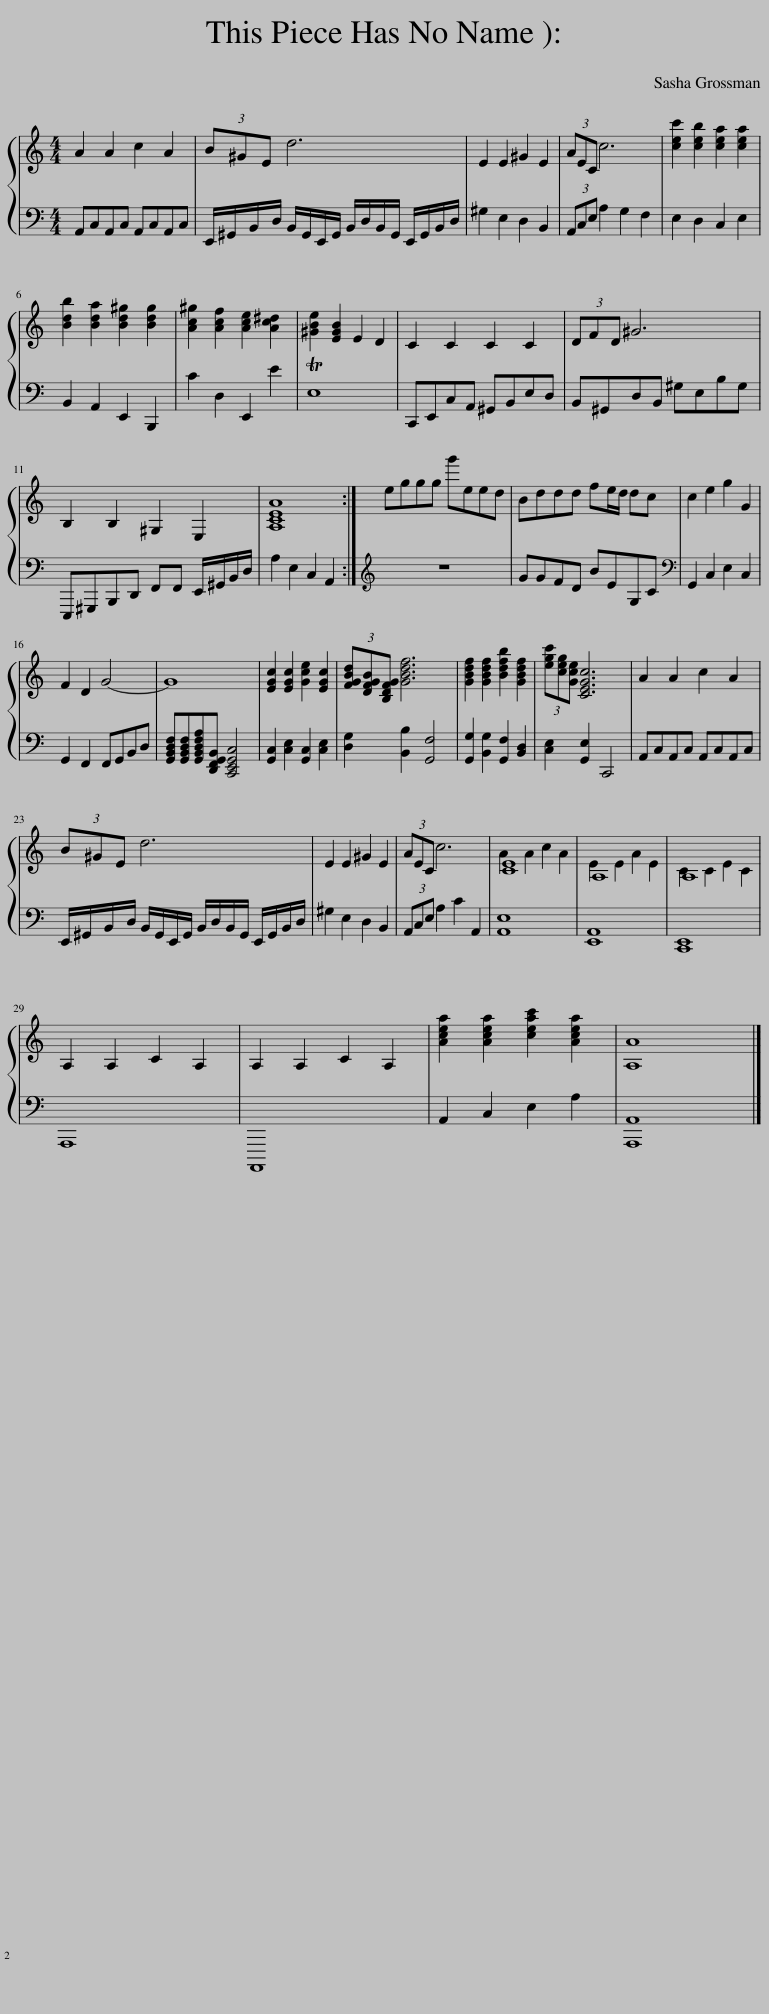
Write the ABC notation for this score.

X:1
%%score { ( 1 3 ) | 2 }
L:1/8
M:4/4
I:linebreak $
K:C
V:1 treble
V:3 treble
V:2 bass
V:1
 A2 A2 c2 A2 | (3B^GE d6 | E2 E2 ^G2 E2 | (3AEC c6 | [cec']2 [ceb]2 [cea]2 [cea]2 |$ %5
 [Bdb]2 [Bda]2 [Bd^g]2 [Bdg]2 | [Ac^g]2 [Acf]2 [Ace]2 [Ac^d]2 | [^GBe]2 [EGB]2 E2 D2 | C2 C2 C2 C2 | (3DFD ^G6 |$ %10
 B,2 B,2 ^G,2 E,2 | [A,CEA]8 :| eggg g'eed | Bddd fe/d/ dc | c2 e2 g2 G2 |$ %15
 F2 D2 G4- | G8 | [EGc]2 [EGc]2 [Gce]2 [EGc]2 | (3[FGBd][DFGB][B,DFG] [GBdf]6 | [GBdf]2 [GBdf]2 [Bdfb]2 [GBdf]2 | %20
 (3[egc'][ceg][Gce] [CEGc]6 | A2 A2 c2 A2 |$ (3B^GE d6 | E2 E2 ^G2 E2 | (3AEC c6 | %25
 [CE]8 | A,8 | A,8 |$ A,2 A,2 C2 A,2 | A,2 A,2 C2 A,2 | %30
 [Acea]2 [Acea]2 [ceac']2 [Acea]2 | [A,A]8 |] %32
V:2
 A,,C,A,,C, A,,C,A,,C, | E,,/^G,,/B,,/D,/ B,,/G,,/E,,/G,,/ B,,/D,/B,,/G,,/ E,,/G,,/B,,/D,/ | ^G,2 E,2 D,2 B,,2 | (3A,,C,E, A,2 G,2 F,2 | E,2 D,2 C,2 E,2 |$ %5
 B,,2 A,,2 E,,2 B,,,2 | C2 D,2 E,,2 E2 | TE,8 | C,,E,,C,A,, ^G,,B,,E,D, | B,,^G,,D,B,, ^G,E,B,G, |$ %10
 E,,,^G,,,B,,,D,, F,,F,, E,,/^G,,/B,,/D,/ | A,2 E,2 C,2 A,,2 :|[K:treble] z8 | GGFD BEG,C |[K:bass] G,,2 C,2 E,2 C,2 |$ %15
 G,,2 F,,2 F,,G,,B,,D, | [G,,B,,D,F,][G,,B,,D,F,][G,,B,,D,F,A,][D,,F,,G,,B,,] [C,,E,,G,,C,]4 | [G,,C,]2 [C,E,]2 [G,,C,]2 [C,E,]2 | [D,G,]2 [B,,B,]2 [G,,F,]4 | [G,,G,]2 [B,,G,]2 [G,,F,]2 [B,,D,]2 | %20
 [C,E,]2 [G,,E,]2 C,,4 | A,,C,A,,C, A,,C,A,,C, |$ E,,/^G,,/B,,/D,/ B,,/G,,/E,,/G,,/ B,,/D,/B,,/G,,/ E,,/G,,/B,,/D,/ | ^G,2 E,2 D,2 B,,2 | (3A,,C,E, A,2 C2 A,,2 | %25
 [A,,E,]8 | [E,,A,,]8 | [C,,E,,]8 |$ A,,,8 | A,,,,8 | %30
 A,,2 C,2 E,2 A,2 | [A,,,A,,]8 |] %32
V:3
 x8 | x8 | x8 | x8 | x8 |$ %5
 x8 | x8 | x8 | x8 | x8 |$ %10
 x8 | x8 :| x8 | x8 | x8 |$ %15
 x8 | x8 | x8 | x8 | x8 | %20
 x8 | x8 |$ x8 | x8 | x8 | %25
 A2 A2 c2 A2 | E2 E2 A2 E2 | C2 C2 E2 C2 |$ x8 | x8 | %30
 x8 | x8 |] %32
